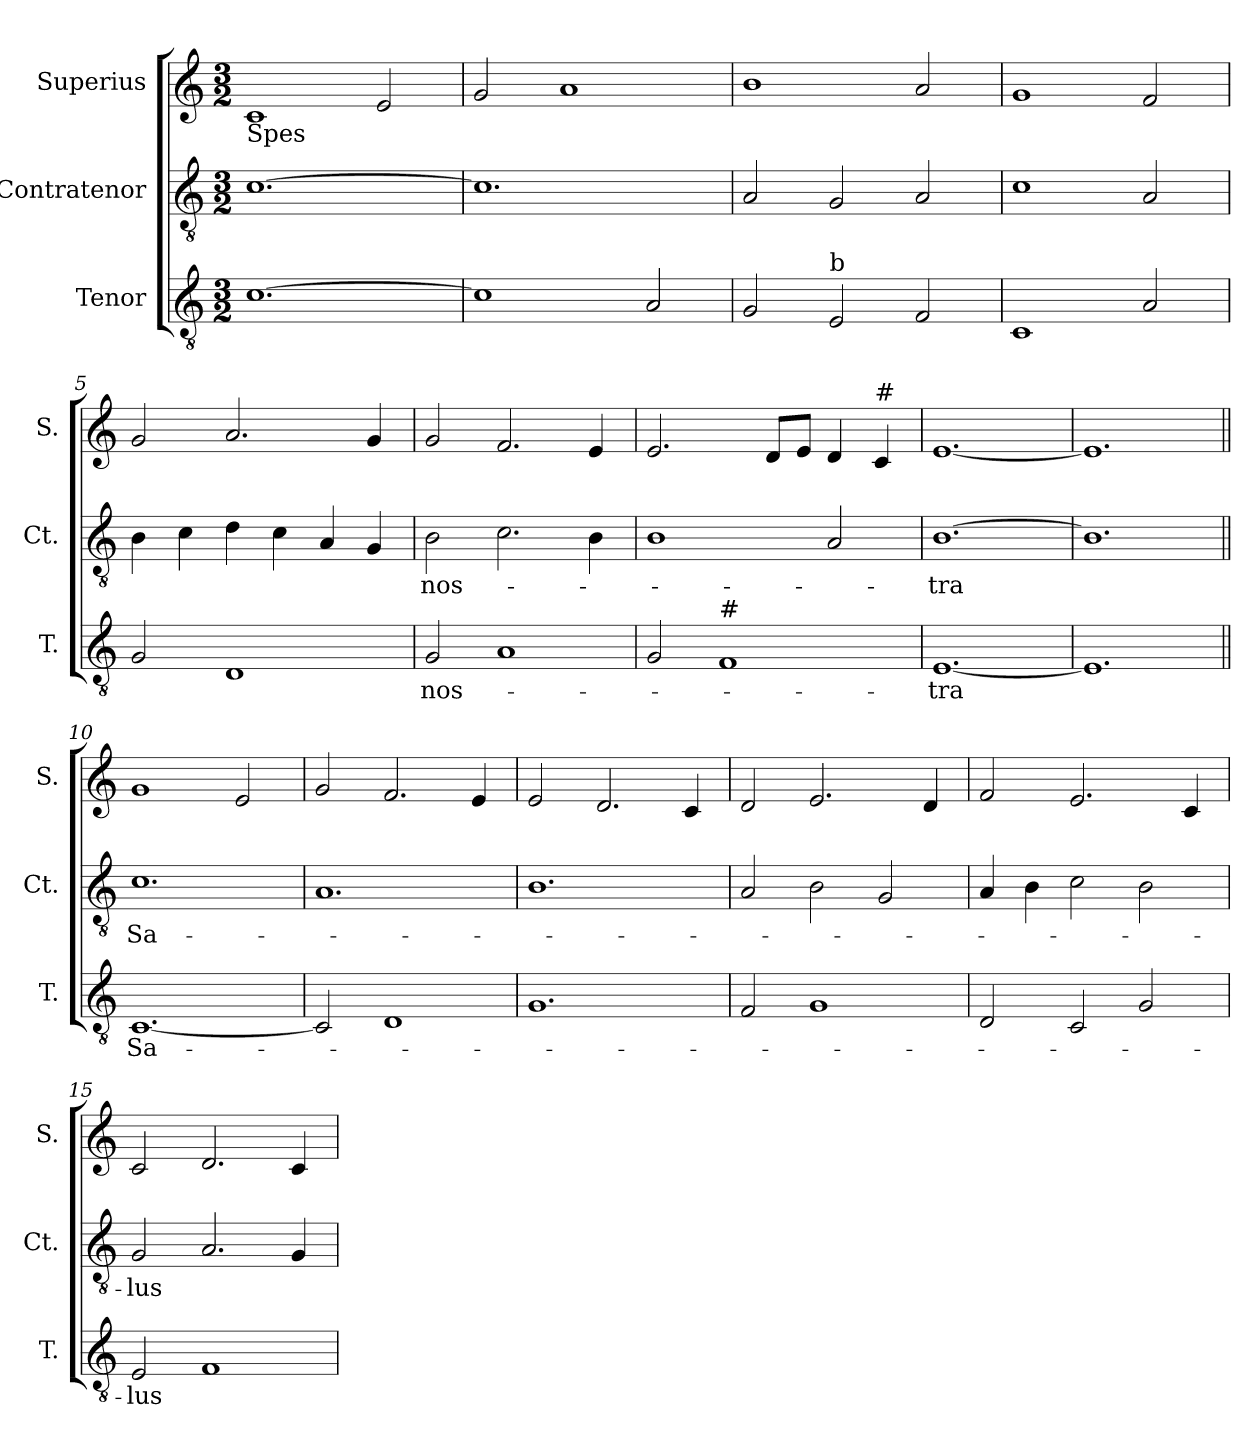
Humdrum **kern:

**kern	**text	**kern	**text	**kern
*part3	*part3	*part2	*part2	*part1
*staff3	*staff3	*staff2	*staff2	*staff1
*I"Tenor	*	*I"Contratenor	*	*I"Superius
*I'T.	*	*I'Ct.	*	*I'S.
*clefGv2	*	*clefGv2	*	*clefG2
*M3/2	*	*M3/2	*	*M3/2
=1	=1	=1	=1	=1
!	!	!	!	!LO:TX:b:t=Spes
[1.c	.	[1.c	.	1c
.	.	.	.	2e/
=2	=2	=2	=2	=2
1c]	.	1.c]	.	2g/
.	.	.	.	1a
2A/	.	.	.	.
=3	=3	=3	=3	=3
2G/	.	2A/	.	1b
!LO:TX:a:t=b	!	!	!	!
2E/	.	2G/	.	.
2F/	.	2A/	.	2a/
=4	=4	=4	=4	=4
1C	.	1c	.	1g
2A/	.	2A/	.	2f/
=5	=5	=5	=5	=5
2G/	.	4B\	.	2g/
.	.	4c\	.	.
1D	.	4d\	.	2.a/
.	.	4c\	.	.
.	.	4A/	.	.
.	.	4G/	.	4g/
!!LO:LB:g=z
=6	=6	=6	=6	=6
!	!LO:LY:a	!	!LO:LY:b	!
2G/	nos-	2B\	nos-	2g/
1A	.	2.c\	.	2.f/
.	.	4B\	.	4e/
=7	=7	=7	=7	=7
2G/	.	1B	.	2.e/
!LO:TX:a:t=#	!	!	!	!
1F	.	.	.	.
.	.	.	.	8dL
.	.	.	.	8eJ
.	.	2A/	.	4d/
!	!	!	!	!LO:TX:a:t=#
.	.	.	.	4c/
=8	=8	=8	=8	=8
!	!LO:LY:a	!	!LO:LY:b	!
[1.E	-tra	[1.B	-tra	[1.e
=9	=9	=9	=9	=9
1.E]	.	1.B]	.	1.e]
=10||	=10||	=10||	=10||	=10||
!	!LO:LY:a	!	!LO:LY:b	!
[1.C	Sa-	1.c	Sa-	1g
.	.	.	.	2e/
=11	=11	=11	=11	=11
2C/]	.	1.A	.	2g/
1D	.	.	.	2.f/
.	.	.	.	4e/
=12	=12	=12	=12	=12
1.G	.	1.B	.	2e/
.	.	.	.	2.d/
.	.	.	.	4c/
!!LO:LB:g=z
=13	=13	=13	=13	=13
2F/	.	2A/	.	2d/
1G	.	2B\	.	2.e/
.	.	2G/	.	.
.	.	.	.	4d/
=14	=14	=14	=14	=14
2D/	.	4A/	.	2f/
.	.	4B\	.	.
2C/	.	2c\	.	2.e/
2G/	.	2B\	.	.
.	.	.	.	4c/
=15	=15	=15	=15	=15
!	!LO:LY:a	!	!LO:LY:b	!
2E/	-lus	2G/	-lus	2c/
1F	.	2.A/	.	2.d/
.	.	4G/	.	4c/
=	=	=	=	=
*-	*-	*-	*-	*-
